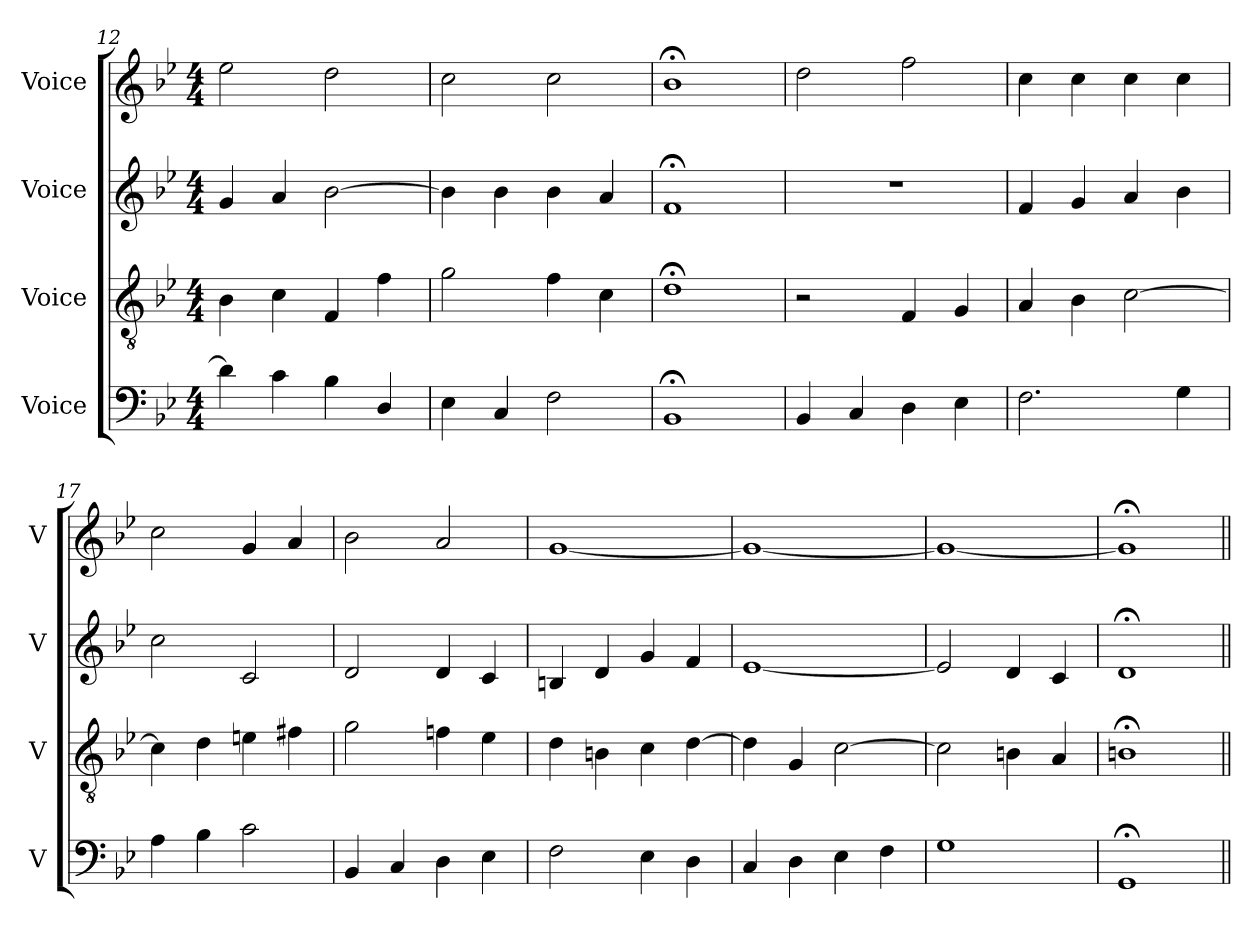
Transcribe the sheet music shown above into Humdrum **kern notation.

**kern	**kern	**kern	**kern
*part4	*part3	*part2	*part1
*staff4	*staff3	*staff2	*staff1
*I"Voice	*I"Voice	*I"Voice	*I"Voice
*I'V	*I'V	*I'V	*I'V
*clefF4	*clefGv2	*clefG2	*clefG2
*k[b-e-]	*k[b-e-]	*k[b-e-]	*k[b-e-]
*M4/4	*M4/4	*M4/4	*M4/4
=12	=12	=12	=12
4d\]	4B-\	4g/	2ee-\
4c\	4c\	4a/	.
4B-\	4F/	[2b-\	2dd\
4D/	4f\	.	.
=13	=13	=13	=13
4E-\	2g\	4b-\]	2cc\
4C/	.	4b-\	.
2F\	4f\	4b-\	2cc\
.	4c\	4a/	.
=14	=14	=14	=14
1BB-;	1d;	1f;	1b-;
=15	=15	=15	=15
4BB-/	2r	1r	2dd\
4C/	.	.	.
4D\	4F/	.	2ff\
4E-\	4G/	.	.
=16	=16	=16	=16
2.F\	4A/	4f/	4cc\
.	4B-\	4g/	4cc\
.	[2c\	4a/	4cc\
4G\	.	4b-\	4cc\
=17	=17	=17	=17
4A\	4c\]	2cc\	2cc\
4B-\	4d\	.	.
2c\	4en\	2c/	4g/
.	4f#X\	.	4a/
=18	=18	=18	=18
4BB-/	2g\	2d/	2b-\
4C/	.	.	.
4D\	4fn\	4d/	2a/
4E-\	4e-\	4c/	.
=19	=19	=19	=19
2F\	4d\	4Bn/	[1g
.	4Bn\	4d/	.
4E-\	4c\	4g/	.
4D\	[4d\	4f/	.
!!LO:PB:g=z
=20	=20	=20	=20
4C/	4d\]	[1e-	1g_
4D\	4G/	.	.
4E-\	[2c\	.	.
4F\	.	.	.
=21	=21	=21	=21
1G	2c\]	2e-/]	1g_
.	4Bn\	4d/	.
.	4A/	4c/	.
=22	=22	=22	=22
1GG;	1Bn;	1d;	1g;]
=||	=||	=||	=||
*-	*-	*-	*-
